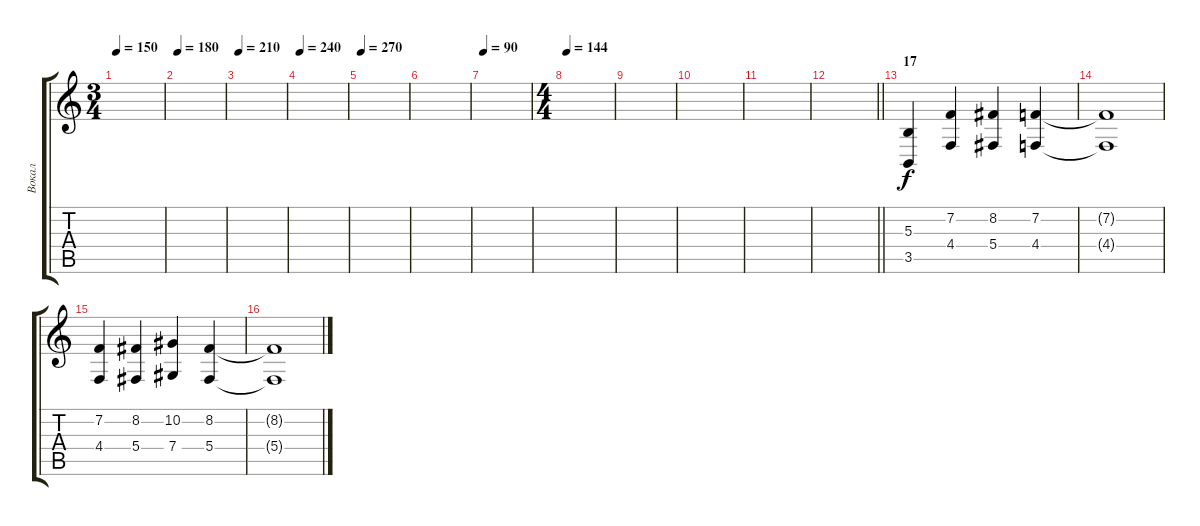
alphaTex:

\track ("Вокал" "Вокал") {instrument choiraahs}
\staff {score tabs}
\tuning (Eb4 Bb3 Gb3 Db3 Ab2 Eb2) {hide}
\ts (3 4)
\tempo 150
\clef g2
\ks c
|
\tempo 180
|
\tempo 210
|
\tempo 240
|
\tempo 270
|
|
\tempo 90
|
\ts (4 4)
\tempo 144
|
|
|
|
\barLineRight lightlight
|
\section ("" "17")
(5.3 3.5).4 (7.2 4.4).4 (8.2 5.4).4 (7.2 4.4).4 |
(7.2{t} 4.4{t}).1 |
(7.2 4.4).4 (8.2 5.4).4 (10.2 7.4).4 (8.2 5.4).4 |
(8.2{t} 5.4{t}).1
